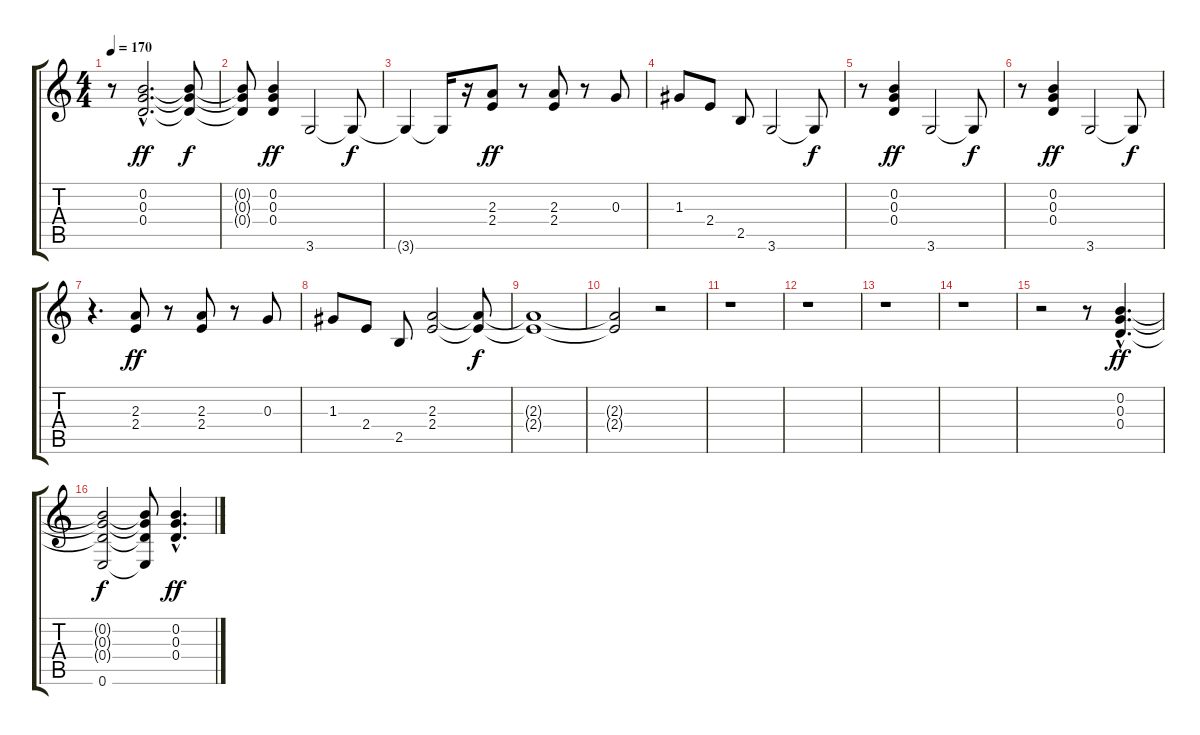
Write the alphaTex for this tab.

\track "" {instrument overdrivenguitar}
\staff {score tabs}
\tuning (E4 B3 G3 D3 A2 E2) {hide}
\ts (4 4)
\tempo 170
\clef g2
\ks c
r.8{dy f} (0.2{hac} 0.3{hac} 0.4{hac}).2{d dy ff} (0.2{t} 0.3{t} 0.4{t}).8{dy f} |
(0.2{t} 0.3{t} 0.4{t}).8 (0.2 0.3 0.4).4{dy ff} 3.6.2 3.6{t}.8{dy f} |
3.6{t}.4 3.6{t}.16 r.16 (2.3 2.4).8{dy ff} r.8 (2.3 2.4).8 r.8 0.3.8 |
1.3.8 2.4.8 2.5.8 3.6.2 3.6{t}.8{dy f} |
r.8 (0.2 0.3 0.4).4{dy ff} 3.6.2 3.6{t}.8{dy f} |
r.8 (0.2 0.3 0.4).4{dy ff} 3.6.2 3.6{t}.8{dy f} |
r.4{d} (2.3 2.4).8{dy ff} r.8 (2.3 2.4).8 r.8 0.3.8 |
1.3.8 2.4.8 2.5.8 (2.3 2.4).2 (2.3{t} 2.4{t}).8{dy f} |
(2.3{t} 2.4{t}).1 |
(2.3{t} 2.4{t}).2 r.2 |
r.1 |
r.1 |
r.1 |
r.1 |
r.2 r.8 (0.2{hac} 0.3{hac} 0.4{hac}).4{d dy ff} |
(0.2{t} 0.3{t} 0.4{t} 0.6).2{dy f} (0.2{t} 0.3{t} 0.4{t} 0.6{t}).8 (0.2{hac} 0.3{hac} 0.4{hac}).4{d dy ff}
